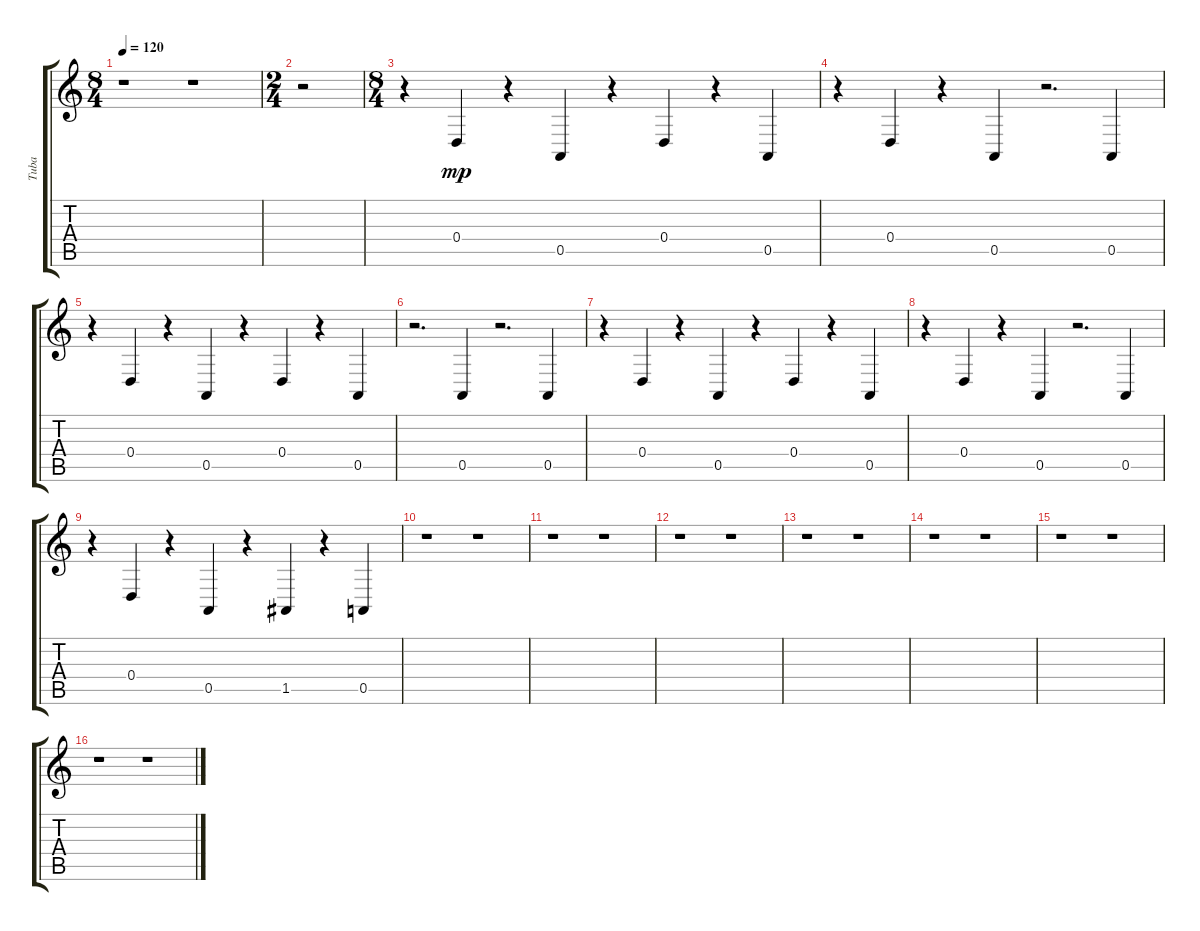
\track ("Tuba" "Tuba") {instrument tuba}
\staff {score tabs}
\tuning (E4 B3 G3 D3 A2 E2) {hide}
\ts (8 4)
\tempo 120
\clef g2
\ks c
r.1{dy mp} r.1 |
\ts (2 4)
r.2 |
\ts (8 4)
r.4 0.4.4 r.4 0.5.4 r.4 0.4.4 r.4 0.5.4 |
r.4 0.4.4 r.4 0.5.4 r.2{d} 0.5.4 |
r.4 0.4.4 r.4 0.5.4 r.4 0.4.4 r.4 0.5.4 |
r.2{d} 0.5.4 r.2{d} 0.5.4 |
r.4 0.4.4 r.4 0.5.4 r.4 0.4.4 r.4 0.5.4 |
r.4 0.4.4 r.4 0.5.4 r.2{d} 0.5.4 |
r.4 0.4.4 r.4 0.5.4 r.4 1.5.4 r.4 0.5.4 |
r.1 r.1 |
r.1 r.1 |
r.1 r.1 |
r.1 r.1 |
r.1 r.1 |
r.1 r.1 |
r.1 r.1
